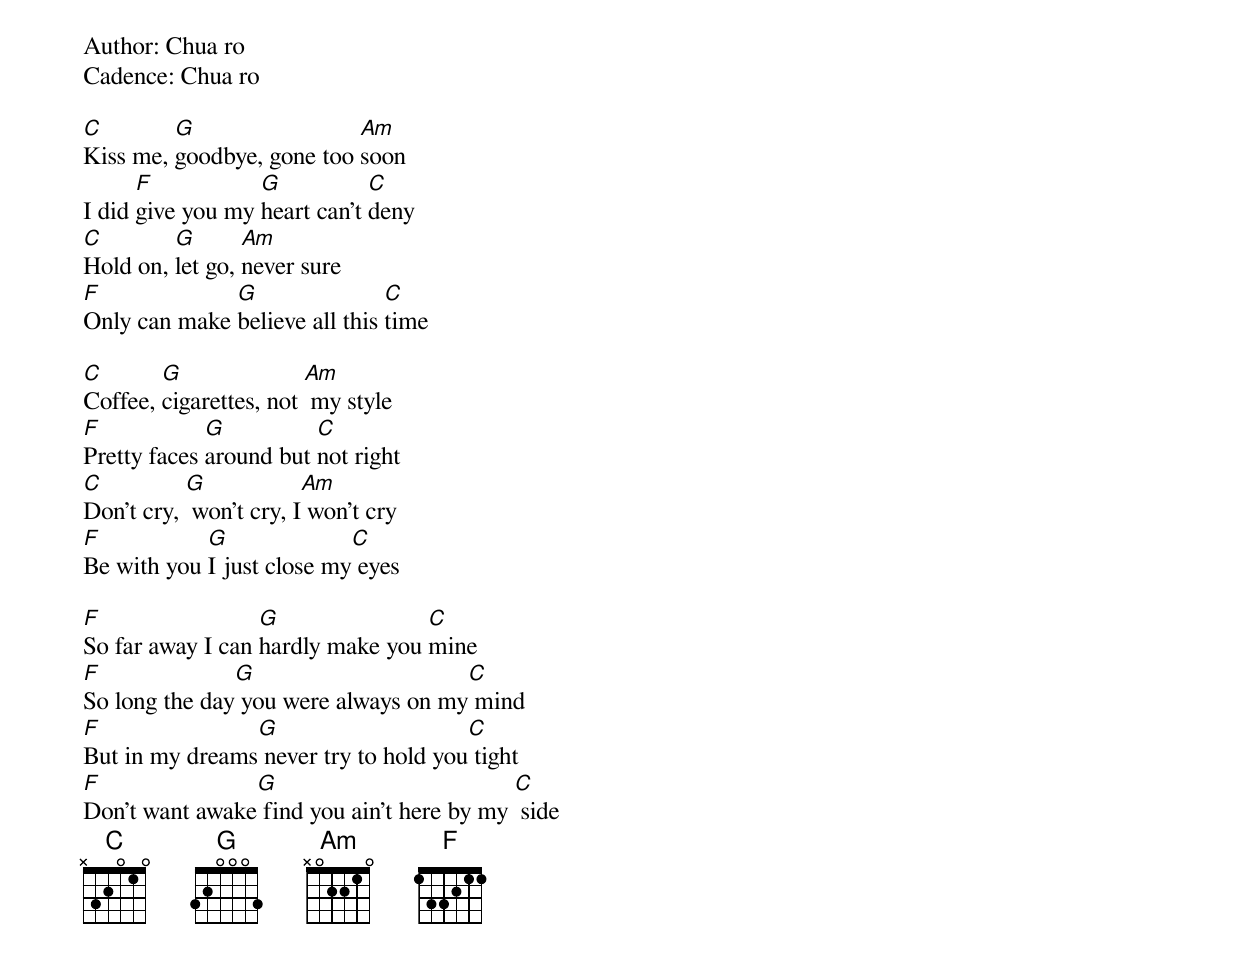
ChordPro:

Author: Chua ro
Cadence: Chua ro

[C]Kiss me, [G]goodbye, gone too [Am]soon
I did [F]give you my [G]heart can't [C]deny
[C]Hold on, [G]let go, [Am]never sure
[F]Only can make [G]believe all this [C]time

[C]Coffee, [G]cigarettes, not [Am] my style
[F]Pretty faces [G]around but [C]not right
[C]Don't cry, [G] won't cry, I[Am] won't cry
[F]Be with you [G]I just close my[C] eyes

[F]So far away I can [G]hardly make you [C]mine
[F]So long the day[G] you were always on my[C] mind
[F]But in my dreams[G] never try to hold you[C] tight
[F]Don't want awake[G] find you ain't here by my [C] side
